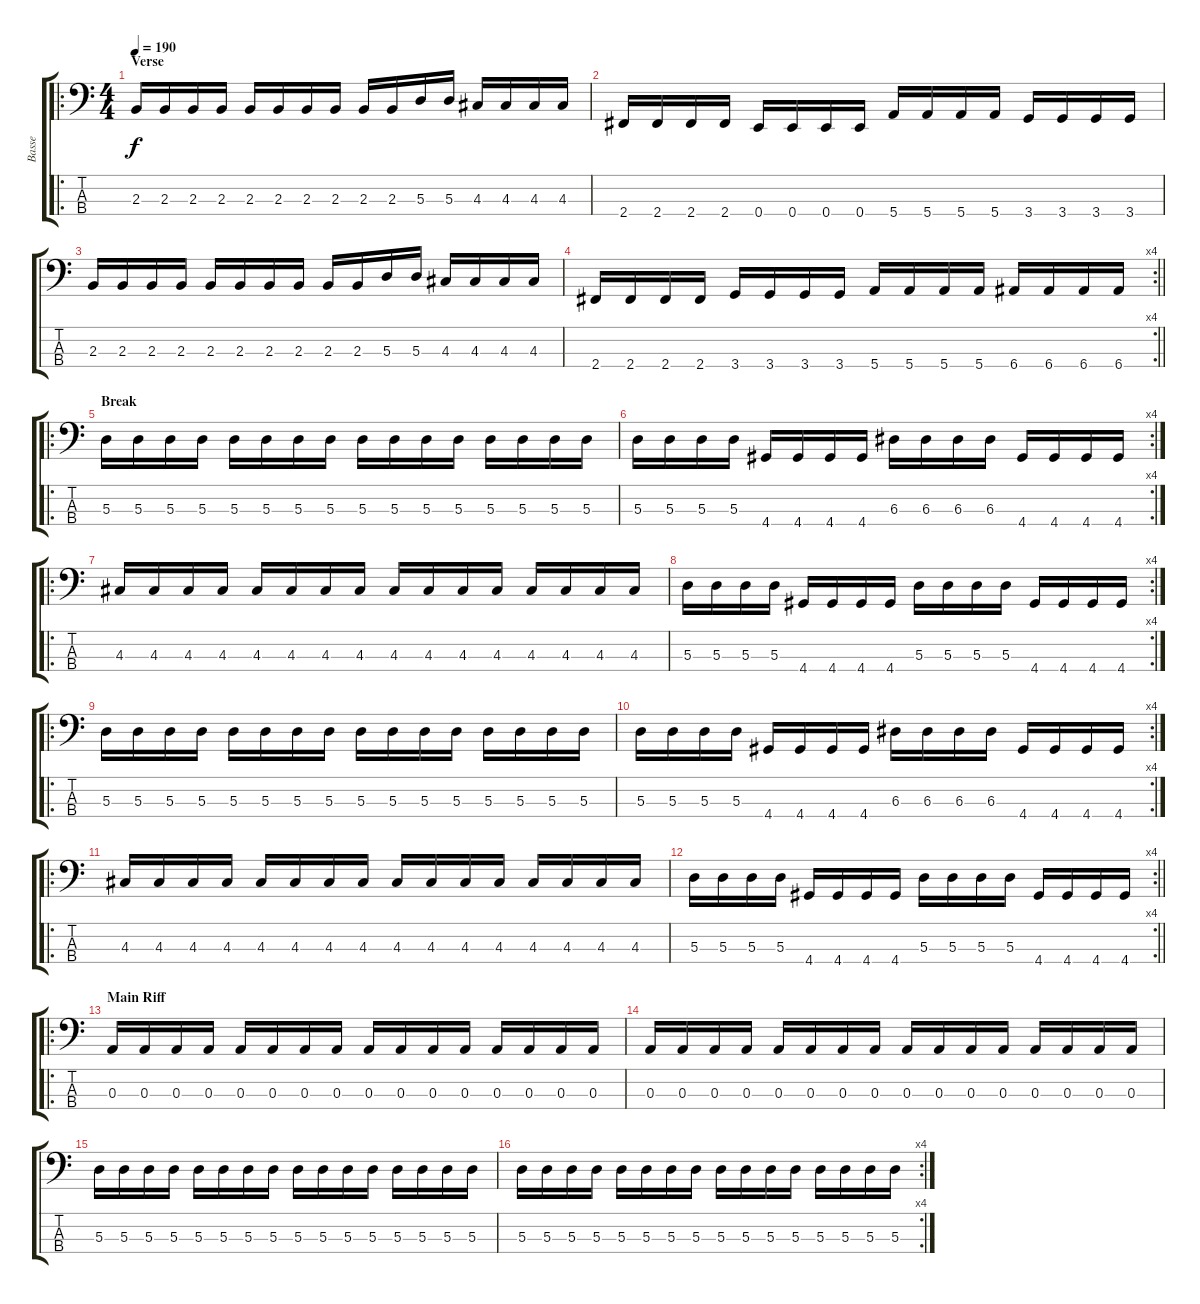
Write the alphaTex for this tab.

\track ("Basse" "Basse") {instrument electricbassfinger}
\staff {score tabs}
\tuning (G2 D2 A1 E1) {hide}
\ro
\ts (4 4)
\section ("" "Verse")
\tempo 190
\clef f4
\ks c
2.3.16{dy f} 2.3.16 2.3.16 2.3.16 2.3.16 2.3.16 2.3.16 2.3.16 2.3.16 2.3.16 5.3.16 5.3.16 4.3.16 4.3.16 4.3.16 4.3.16 |
2.4.16 2.4.16 2.4.16 2.4.16 0.4.16 0.4.16 0.4.16 0.4.16 5.4.16 5.4.16 5.4.16 5.4.16 3.4.16 3.4.16 3.4.16 3.4.16 |
2.3.16 2.3.16 2.3.16 2.3.16 2.3.16 2.3.16 2.3.16 2.3.16 2.3.16 2.3.16 5.3.16 5.3.16 4.3.16 4.3.16 4.3.16 4.3.16 |
\rc 4
\barLineRight lightlight
2.4.16 2.4.16 2.4.16 2.4.16 3.4.16 3.4.16 3.4.16 3.4.16 5.4.16 5.4.16 5.4.16 5.4.16 6.4.16 6.4.16 6.4.16 6.4.16 |
\ro
\section ("" "Break")
5.3.16 5.3.16 5.3.16 5.3.16 5.3.16 5.3.16 5.3.16 5.3.16 5.3.16 5.3.16 5.3.16 5.3.16 5.3.16 5.3.16 5.3.16 5.3.16 |
\rc 4
5.3.16 5.3.16 5.3.16 5.3.16 4.4.16 4.4.16 4.4.16 4.4.16 6.3.16 6.3.16 6.3.16 6.3.16 4.4.16 4.4.16 4.4.16 4.4.16 |
\ro
4.3.16 4.3.16 4.3.16 4.3.16 4.3.16 4.3.16 4.3.16 4.3.16 4.3.16 4.3.16 4.3.16 4.3.16 4.3.16 4.3.16 4.3.16 4.3.16 |
\rc 4
5.3.16 5.3.16 5.3.16 5.3.16 4.4.16 4.4.16 4.4.16 4.4.16 5.3.16 5.3.16 5.3.16 5.3.16 4.4.16 4.4.16 4.4.16 4.4.16 |
\ro
5.3.16 5.3.16 5.3.16 5.3.16 5.3.16 5.3.16 5.3.16 5.3.16 5.3.16 5.3.16 5.3.16 5.3.16 5.3.16 5.3.16 5.3.16 5.3.16 |
\rc 4
5.3.16 5.3.16 5.3.16 5.3.16 4.4.16 4.4.16 4.4.16 4.4.16 6.3.16 6.3.16 6.3.16 6.3.16 4.4.16 4.4.16 4.4.16 4.4.16 |
\ro
4.3.16 4.3.16 4.3.16 4.3.16 4.3.16 4.3.16 4.3.16 4.3.16 4.3.16 4.3.16 4.3.16 4.3.16 4.3.16 4.3.16 4.3.16 4.3.16 |
\rc 4
\barLineRight lightlight
5.3.16 5.3.16 5.3.16 5.3.16 4.4.16 4.4.16 4.4.16 4.4.16 5.3.16 5.3.16 5.3.16 5.3.16 4.4.16 4.4.16 4.4.16 4.4.16 |
\ro
\section ("" "Main Riff")
0.3.16 0.3.16 0.3.16 0.3.16 0.3.16 0.3.16 0.3.16 0.3.16 0.3.16 0.3.16 0.3.16 0.3.16 0.3.16 0.3.16 0.3.16 0.3.16 |
0.3.16 0.3.16 0.3.16 0.3.16 0.3.16 0.3.16 0.3.16 0.3.16 0.3.16 0.3.16 0.3.16 0.3.16 0.3.16 0.3.16 0.3.16 0.3.16 |
5.3.16 5.3.16 5.3.16 5.3.16 5.3.16 5.3.16 5.3.16 5.3.16 5.3.16 5.3.16 5.3.16 5.3.16 5.3.16 5.3.16 5.3.16 5.3.16 |
\rc 4
5.3.16 5.3.16 5.3.16 5.3.16 5.3.16 5.3.16 5.3.16 5.3.16 5.3.16 5.3.16 5.3.16 5.3.16 5.3.16 5.3.16 5.3.16 5.3.16
